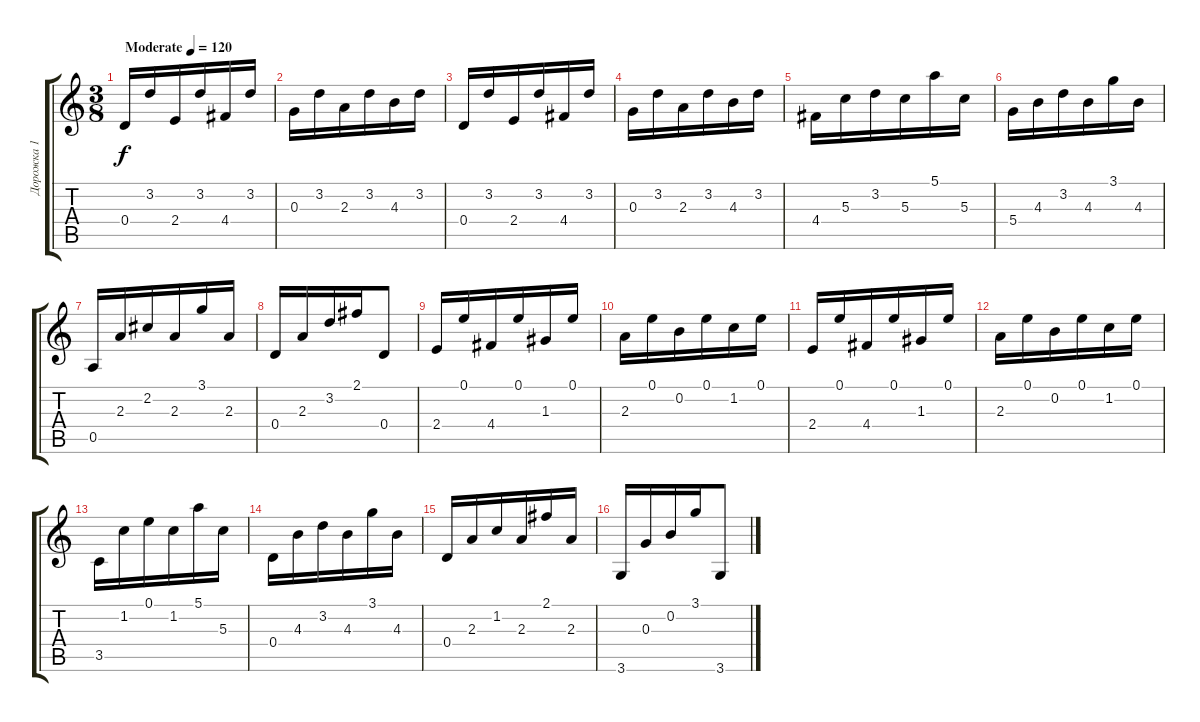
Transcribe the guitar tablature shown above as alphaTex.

\track ("Дорожка 1" "Дорожка 1") {instrument acousticguitarnylon}
\staff {score tabs}
\tuning (E4 B3 G3 D3 A2 E2) {hide}
\ts (3 8)
\tempo (120 "Moderate")
\clef g2
\ks c
0.4.16{dy f instrument acousticguitarnylon} 3.2.16 2.4.16 3.2.16 4.4.16 3.2.16 |
0.3.16 3.2.16 2.3.16 3.2.16 4.3.16 3.2.16 |
0.4.16 3.2.16 2.4.16 3.2.16 4.4.16 3.2.16 |
0.3.16 3.2.16 2.3.16 3.2.16 4.3.16 3.2.16 |
4.4.16 5.3.16 3.2.16 5.3.16 5.1.16 5.3.16 |
5.4.16 4.3.16 3.2.16 4.3.16 3.1.16 4.3.16 |
0.5.16 2.3.16 2.2.16 2.3.16 3.1.16 2.3.16 |
0.4.16 2.3.16 3.2.16 2.1.16 0.4.8 |
2.4.16 0.1.16 4.4.16 0.1.16 1.3.16 0.1.16 |
2.3.16 0.1.16 0.2.16 0.1.16 1.2.16 0.1.16 |
2.4.16 0.1.16 4.4.16 0.1.16 1.3.16 0.1.16 |
2.3.16 0.1.16 0.2.16 0.1.16 1.2.16 0.1.16 |
3.5.16 1.2.16 0.1.16 1.2.16 5.1.16 5.3.16 |
0.4.16 4.3.16 3.2.16 4.3.16 3.1.16 4.3.16 |
0.4.16 2.3.16 1.2.16 2.3.16 2.1.16 2.3.16 |
3.6.16 0.3.16 0.2.16 3.1.16 3.6.8
